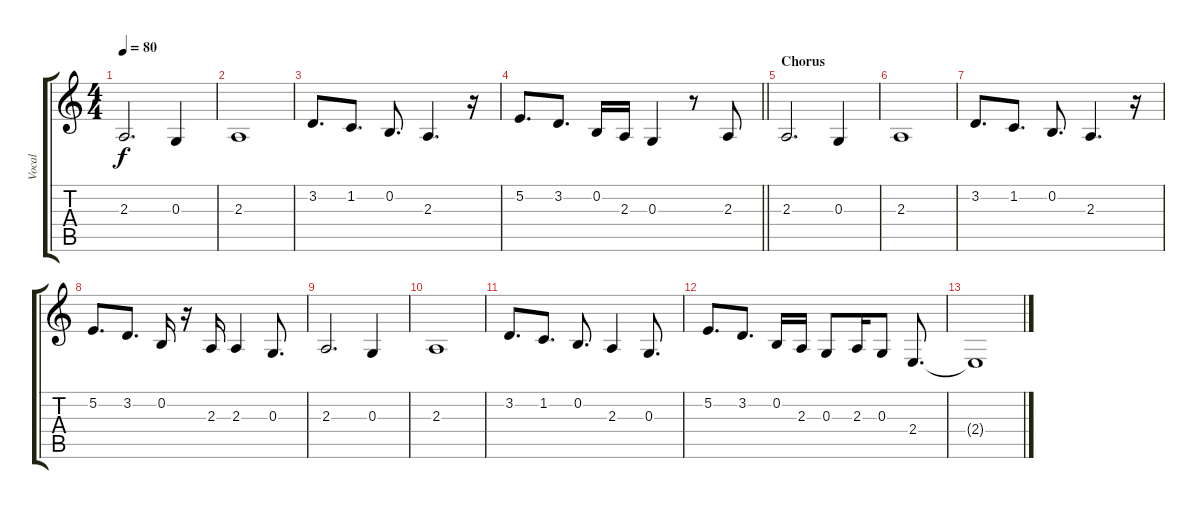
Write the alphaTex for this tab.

\track ("Vocal" "Vocal") {instrument clarinet}
\staff {score tabs}
\tuning (E4 B3 G3 D3 A2 E2) {hide}
\ts (4 4)
\tempo 80
\clef g2
\ks c
2.3.2{d dy f} 0.3.4 |
2.3.1 |
3.2.8{d} 1.2.8{d} 0.2.8{d} 2.3.4{d} r.16 |
\barLineRight lightlight
5.2.8{d} 3.2.8{d} 0.2.16 2.3.16 0.3.4 r.8 2.3.8 |
\section ("" "Chorus")
2.3.2{d} 0.3.4 |
2.3.1 |
3.2.8{d} 1.2.8{d} 0.2.8{d} 2.3.4{d} r.16 |
5.2.8{d} 3.2.8{d} 0.2.16 r.16 2.3.16 2.3.4 0.3.8{d} |
2.3.2{d} 0.3.4 |
2.3.1 |
3.2.8{d} 1.2.8{d} 0.2.8{d} 2.3.4 0.3.8{d} |
5.2.8{d} 3.2.8{d} 0.2.16 2.3.16 0.3.8 2.3.16 0.3.8 2.4.8{d} |
2.4{t}.1
